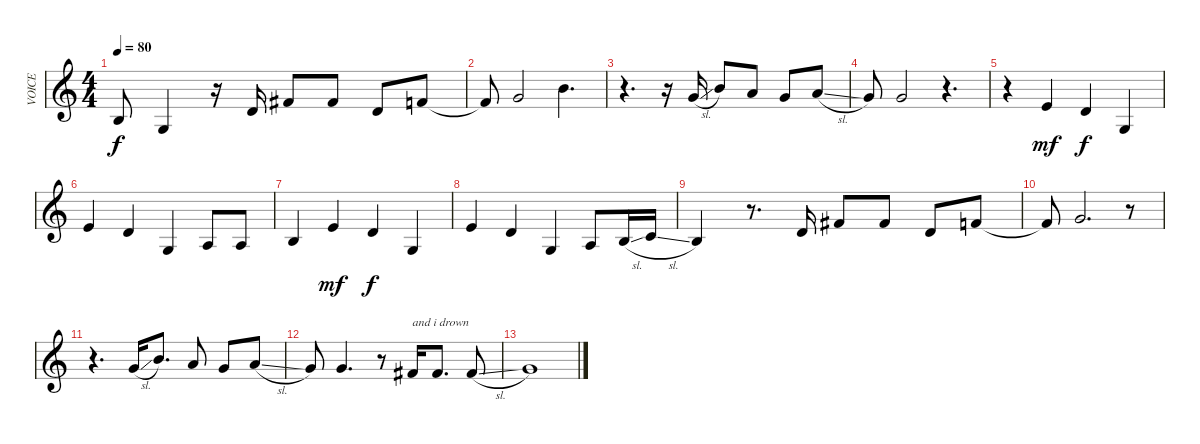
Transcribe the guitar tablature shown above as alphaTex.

\track ("VOICE" "VOICE") {instrument altosax}
\staff {score}
\tuning (E4 B3 G3 D3 A2 E2) {hide}
\ts (4 4)
\tempo 80
\clef g2
\ks c
0.2.8{dy f} 0.3.4 r.16 3.2.16 2.1.8 2.1.8 3.2.8 1.1.8 |
1.1{t}.8 8.2.2 7.1.4{d} |
r.4{d} r.16 3.1{sl}.16 7.1.8 5.1.8 3.1.8 5.1{sl}.8 |
3.1.8 3.1.2 r.4{d} |
r.4 0.1.4{dy mf} 3.2.4{dy f} 0.3.4 |
0.1.4 3.2.4 0.3.4 2.3.8 2.3.8 |
0.2.4 0.1.4{dy mf} 3.2.4{dy f} 0.3.4 |
0.1.4 3.2.4 0.3.4 2.3.8 0.2{sl}.16 1.2{sl}.16 |
0.2.4 r.8{d} 3.2.16 2.1.8 2.1.8 3.2.8 1.1.8 |
1.1{t}.8 3.1.2{d} r.8 |
r.4{d} 3.1{sl}.16 7.1.8{d} 5.1.8 3.1.8 5.1{sl}.8 |
3.1.8 3.1.4{d} r.8 2.1.16{txt "and i drown"} 2.1.8{d} 2.1{sl}.8 |
3.1.1
